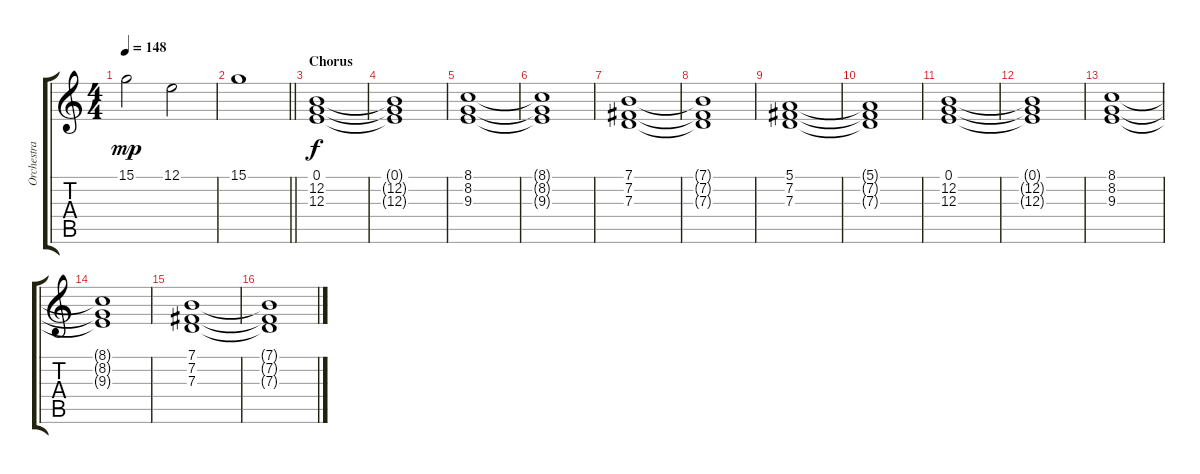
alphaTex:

\track ("Orchestra I" "Orchestra ") {instrument stringensemble1}
\staff {score tabs}
\tuning (E4 B3 G3 D3 A2 E2) {hide}
\ts (4 4)
\tempo 148
\clef g2
\ks c
15.1.2{dy mp} 12.1.2 |
\barLineRight lightlight
15.1.1 |
\section ("" "Chorus")
(0.1 12.2 12.3).1{dy f} |
(0.1{t} 12.2{t} 12.3{t}).1 |
(8.1 8.2 9.3).1 |
(8.1{t} 8.2{t} 9.3{t}).1 |
(7.1 7.2 7.3).1 |
(7.1{t} 7.2{t} 7.3{t}).1 |
(5.1 7.2 7.3).1 |
(5.1{t} 7.2{t} 7.3{t}).1 |
(0.1 12.2 12.3).1 |
(0.1{t} 12.2{t} 12.3{t}).1 |
(8.1 8.2 9.3).1 |
(8.1{t} 8.2{t} 9.3{t}).1 |
(7.1 7.2 7.3).1 |
(7.1{t} 7.2{t} 7.3{t}).1
